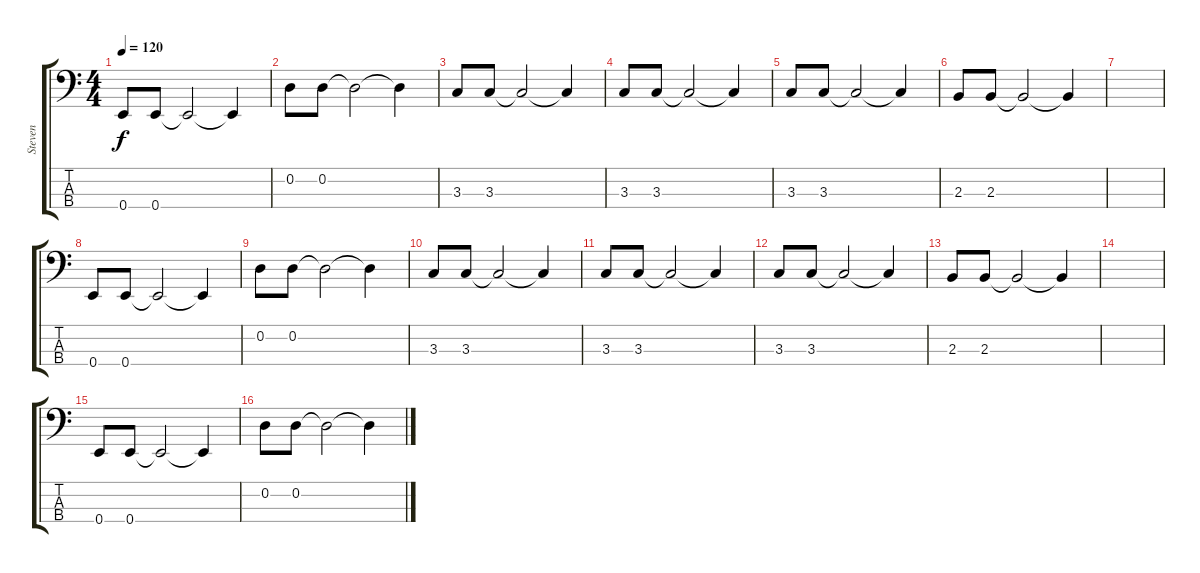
\track ("Steven" "Steven") {instrument electricbasspick}
\staff {score tabs}
\tuning (G2 D2 A1 E1) {hide}
\ts (4 4)
\tempo 120
\clef f4
\ks c
0.4.8{dy f instrument electricbasspick} 0.4.8 0.4{t}.2 0.4{t}.4 |
0.2.8 0.2.8 0.2{t}.2 0.2{t}.4 |
3.3.8 3.3.8 3.3{t}.2 3.3{t}.4 |
3.3.8 3.3.8 3.3{t}.2 3.3{t}.4 |
3.3.8 3.3.8 3.3{t}.2 3.3{t}.4 |
2.3.8 2.3.8 2.3{t}.2 2.3{t}.4 |
|
0.4.8 0.4.8 0.4{t}.2 0.4{t}.4 |
0.2.8 0.2.8 0.2{t}.2 0.2{t}.4 |
3.3.8 3.3.8 3.3{t}.2 3.3{t}.4 |
3.3.8 3.3.8 3.3{t}.2 3.3{t}.4 |
3.3.8 3.3.8 3.3{t}.2 3.3{t}.4 |
2.3.8 2.3.8 2.3{t}.2 2.3{t}.4 |
|
0.4.8 0.4.8 0.4{t}.2 0.4{t}.4 |
0.2.8 0.2.8 0.2{t}.2 0.2{t}.4
